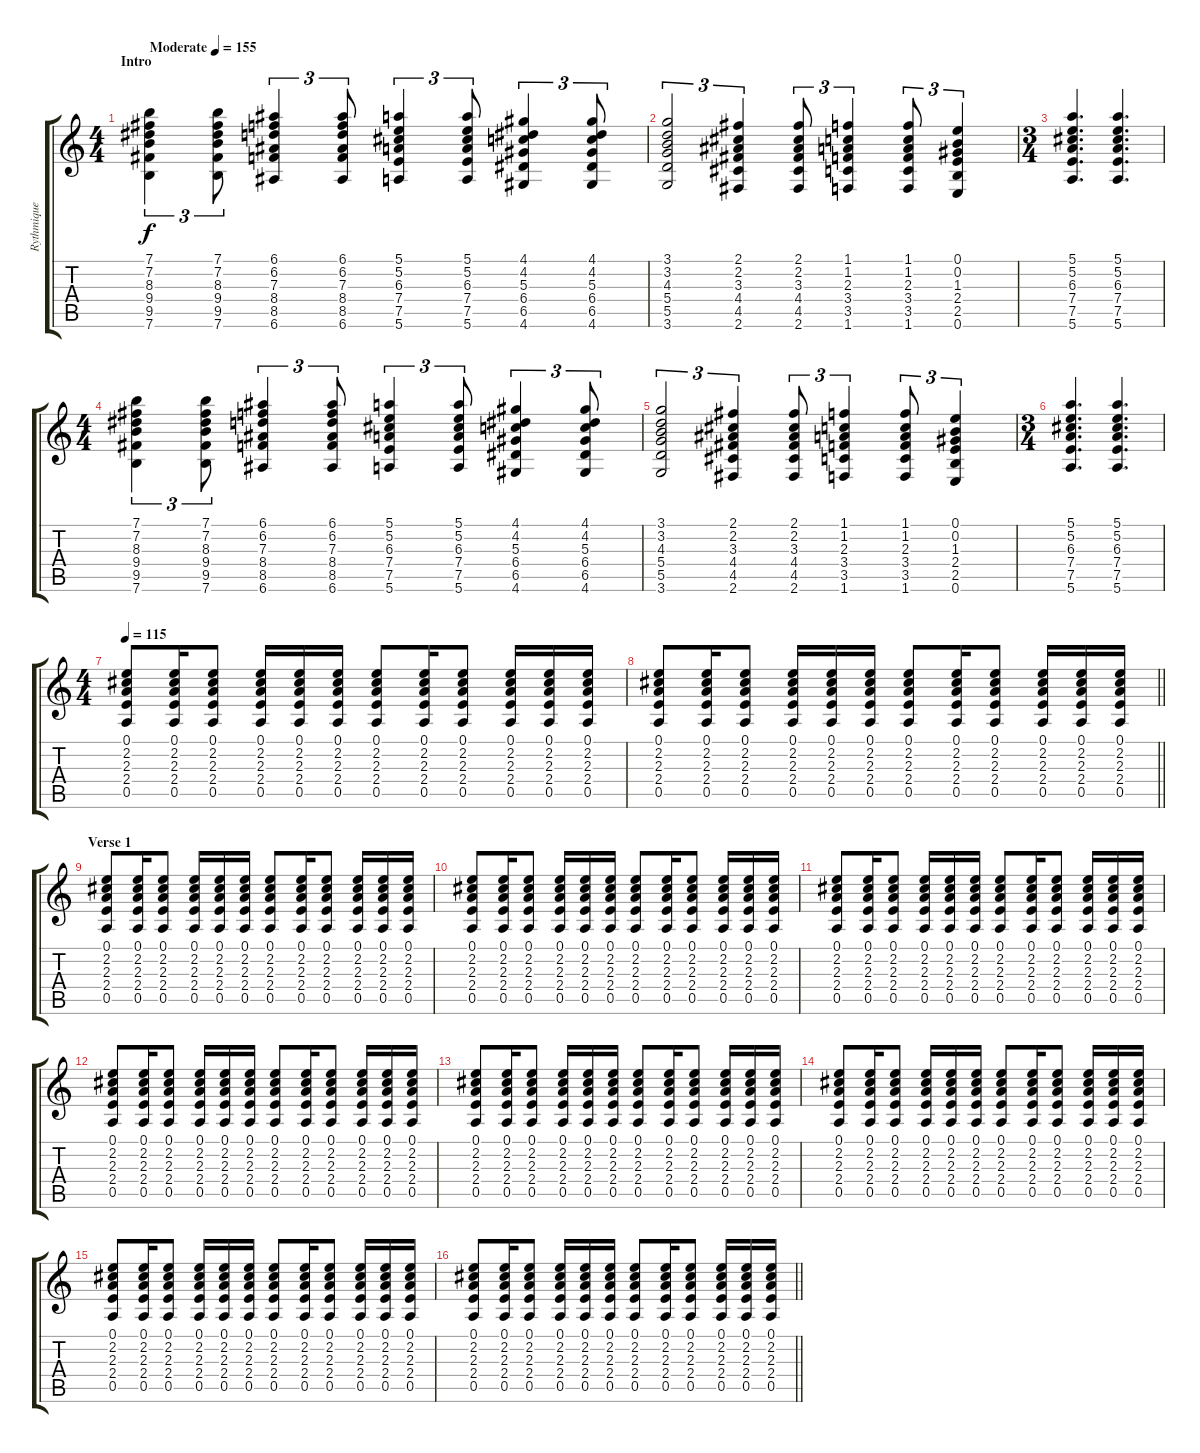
\track ("Rythmique" "Rythmique") {instrument electricguitarclean}
\staff {score tabs}
\tuning (E4 B3 G3 D3 A2 E2) {hide}
\ts (4 4)
\section ("" "Intro")
\tempo (155 "Moderate")
\clef g2
\ks c
(7.1 7.2 8.3 9.4 9.5 7.6).4{tu (3 2) dy f instrument electricguitarclean} (7.1 7.2 8.3 9.4 9.5 7.6).8{tu (3 2)} (6.1 6.2 7.3 8.4 8.5 6.6).4{tu (3 2)} (6.1 6.2 7.3 8.4 8.5 6.6).8{tu (3 2)} (5.1 5.2 6.3 7.4 7.5 5.6).4{tu (3 2)} (5.1 5.2 6.3 7.4 7.5 5.6).8{tu (3 2)} (4.1 4.2 5.3 6.4 6.5 4.6).4{tu (3 2)} (4.1 4.2 5.3 6.4 6.5 4.6).8{tu (3 2)} |
(3.1 3.2 4.3 5.4 5.5 3.6).2{tu (3 2)} (2.1 2.2 3.3 4.4 4.5 2.6).4{tu (3 2)} (2.1 2.2 3.3 4.4 4.5 2.6).8{tu (3 2)} (1.1 1.2 2.3 3.4 3.5 1.6).4{tu (3 2)} (1.1 1.2 2.3 3.4 3.5 1.6).8{tu (3 2)} (0.1 0.2 1.3 2.4 2.5 0.6).4{tu (3 2)} |
\ts (3 4)
(5.1 5.2 6.3 7.4 7.5 5.6).4{d} (5.1 5.2 6.3 7.4 7.5 5.6).4{d} |
\ts (4 4)
(7.1 7.2 8.3 9.4 9.5 7.6).4{tu (3 2)} (7.1 7.2 8.3 9.4 9.5 7.6).8{tu (3 2)} (6.1 6.2 7.3 8.4 8.5 6.6).4{tu (3 2)} (6.1 6.2 7.3 8.4 8.5 6.6).8{tu (3 2)} (5.1 5.2 6.3 7.4 7.5 5.6).4{tu (3 2)} (5.1 5.2 6.3 7.4 7.5 5.6).8{tu (3 2)} (4.1 4.2 5.3 6.4 6.5 4.6).4{tu (3 2)} (4.1 4.2 5.3 6.4 6.5 4.6).8{tu (3 2)} |
(3.1 3.2 4.3 5.4 5.5 3.6).2{tu (3 2)} (2.1 2.2 3.3 4.4 4.5 2.6).4{tu (3 2)} (2.1 2.2 3.3 4.4 4.5 2.6).8{tu (3 2)} (1.1 1.2 2.3 3.4 3.5 1.6).4{tu (3 2)} (1.1 1.2 2.3 3.4 3.5 1.6).8{tu (3 2)} (0.1 0.2 1.3 2.4 2.5 0.6).4{tu (3 2)} |
\ts (3 4)
(5.1 5.2 6.3 7.4 7.5 5.6).4{d} (5.1 5.2 6.3 7.4 7.5 5.6).4{d} |
\ts (4 4)
\tempo 115
(0.1 2.2 2.3 2.4 0.5).8 (0.1 2.2 2.3 2.4 0.5).16 (0.1 2.2 2.3 2.4 0.5).8 (0.1 2.2 2.3 2.4 0.5).16 (0.1 2.2 2.3 2.4 0.5).16 (0.1 2.2 2.3 2.4 0.5).16 (0.1 2.2 2.3 2.4 0.5).8 (0.1 2.2 2.3 2.4 0.5).16 (0.1 2.2 2.3 2.4 0.5).8 (0.1 2.2 2.3 2.4 0.5).16 (0.1 2.2 2.3 2.4 0.5).16 (0.1 2.2 2.3 2.4 0.5).16 |
\barLineRight lightlight
(0.1 2.2 2.3 2.4 0.5).8 (0.1 2.2 2.3 2.4 0.5).16 (0.1 2.2 2.3 2.4 0.5).8 (0.1 2.2 2.3 2.4 0.5).16 (0.1 2.2 2.3 2.4 0.5).16 (0.1 2.2 2.3 2.4 0.5).16 (0.1 2.2 2.3 2.4 0.5).8 (0.1 2.2 2.3 2.4 0.5).16 (0.1 2.2 2.3 2.4 0.5).8 (0.1 2.2 2.3 2.4 0.5).16 (0.1 2.2 2.3 2.4 0.5).16 (0.1 2.2 2.3 2.4 0.5).16 |
\section ("" "Verse 1")
(0.1 2.2 2.3 2.4 0.5).8 (0.1 2.2 2.3 2.4 0.5).16 (0.1 2.2 2.3 2.4 0.5).8 (0.1 2.2 2.3 2.4 0.5).16 (0.1 2.2 2.3 2.4 0.5).16 (0.1 2.2 2.3 2.4 0.5).16 (0.1 2.2 2.3 2.4 0.5).8 (0.1 2.2 2.3 2.4 0.5).16 (0.1 2.2 2.3 2.4 0.5).8 (0.1 2.2 2.3 2.4 0.5).16 (0.1 2.2 2.3 2.4 0.5).16 (0.1 2.2 2.3 2.4 0.5).16 |
(0.1 2.2 2.3 2.4 0.5).8 (0.1 2.2 2.3 2.4 0.5).16 (0.1 2.2 2.3 2.4 0.5).8 (0.1 2.2 2.3 2.4 0.5).16 (0.1 2.2 2.3 2.4 0.5).16 (0.1 2.2 2.3 2.4 0.5).16 (0.1 2.2 2.3 2.4 0.5).8 (0.1 2.2 2.3 2.4 0.5).16 (0.1 2.2 2.3 2.4 0.5).8 (0.1 2.2 2.3 2.4 0.5).16 (0.1 2.2 2.3 2.4 0.5).16 (0.1 2.2 2.3 2.4 0.5).16 |
(0.1 2.2 2.3 2.4 0.5).8 (0.1 2.2 2.3 2.4 0.5).16 (0.1 2.2 2.3 2.4 0.5).8 (0.1 2.2 2.3 2.4 0.5).16 (0.1 2.2 2.3 2.4 0.5).16 (0.1 2.2 2.3 2.4 0.5).16 (0.1 2.2 2.3 2.4 0.5).8 (0.1 2.2 2.3 2.4 0.5).16 (0.1 2.2 2.3 2.4 0.5).8 (0.1 2.2 2.3 2.4 0.5).16 (0.1 2.2 2.3 2.4 0.5).16 (0.1 2.2 2.3 2.4 0.5).16 |
(0.1 2.2 2.3 2.4 0.5).8 (0.1 2.2 2.3 2.4 0.5).16 (0.1 2.2 2.3 2.4 0.5).8 (0.1 2.2 2.3 2.4 0.5).16 (0.1 2.2 2.3 2.4 0.5).16 (0.1 2.2 2.3 2.4 0.5).16 (0.1 2.2 2.3 2.4 0.5).8 (0.1 2.2 2.3 2.4 0.5).16 (0.1 2.2 2.3 2.4 0.5).8 (0.1 2.2 2.3 2.4 0.5).16 (0.1 2.2 2.3 2.4 0.5).16 (0.1 2.2 2.3 2.4 0.5).16 |
(0.1 2.2 2.3 2.4 0.5).8 (0.1 2.2 2.3 2.4 0.5).16 (0.1 2.2 2.3 2.4 0.5).8 (0.1 2.2 2.3 2.4 0.5).16 (0.1 2.2 2.3 2.4 0.5).16 (0.1 2.2 2.3 2.4 0.5).16 (0.1 2.2 2.3 2.4 0.5).8 (0.1 2.2 2.3 2.4 0.5).16 (0.1 2.2 2.3 2.4 0.5).8 (0.1 2.2 2.3 2.4 0.5).16 (0.1 2.2 2.3 2.4 0.5).16 (0.1 2.2 2.3 2.4 0.5).16 |
(0.1 2.2 2.3 2.4 0.5).8 (0.1 2.2 2.3 2.4 0.5).16 (0.1 2.2 2.3 2.4 0.5).8 (0.1 2.2 2.3 2.4 0.5).16 (0.1 2.2 2.3 2.4 0.5).16 (0.1 2.2 2.3 2.4 0.5).16 (0.1 2.2 2.3 2.4 0.5).8 (0.1 2.2 2.3 2.4 0.5).16 (0.1 2.2 2.3 2.4 0.5).8 (0.1 2.2 2.3 2.4 0.5).16 (0.1 2.2 2.3 2.4 0.5).16 (0.1 2.2 2.3 2.4 0.5).16 |
(0.1 2.2 2.3 2.4 0.5).8 (0.1 2.2 2.3 2.4 0.5).16 (0.1 2.2 2.3 2.4 0.5).8 (0.1 2.2 2.3 2.4 0.5).16 (0.1 2.2 2.3 2.4 0.5).16 (0.1 2.2 2.3 2.4 0.5).16 (0.1 2.2 2.3 2.4 0.5).8 (0.1 2.2 2.3 2.4 0.5).16 (0.1 2.2 2.3 2.4 0.5).8 (0.1 2.2 2.3 2.4 0.5).16 (0.1 2.2 2.3 2.4 0.5).16 (0.1 2.2 2.3 2.4 0.5).16 |
\barLineRight lightlight
(0.1 2.2 2.3 2.4 0.5).8 (0.1 2.2 2.3 2.4 0.5).16 (0.1 2.2 2.3 2.4 0.5).8 (0.1 2.2 2.3 2.4 0.5).16 (0.1 2.2 2.3 2.4 0.5).16 (0.1 2.2 2.3 2.4 0.5).16 (0.1 2.2 2.3 2.4 0.5).8 (0.1 2.2 2.3 2.4 0.5).16 (0.1 2.2 2.3 2.4 0.5).8 (0.1 2.2 2.3 2.4 0.5).16 (0.1 2.2 2.3 2.4 0.5).16 (0.1 2.2 2.3 2.4 0.5).16
